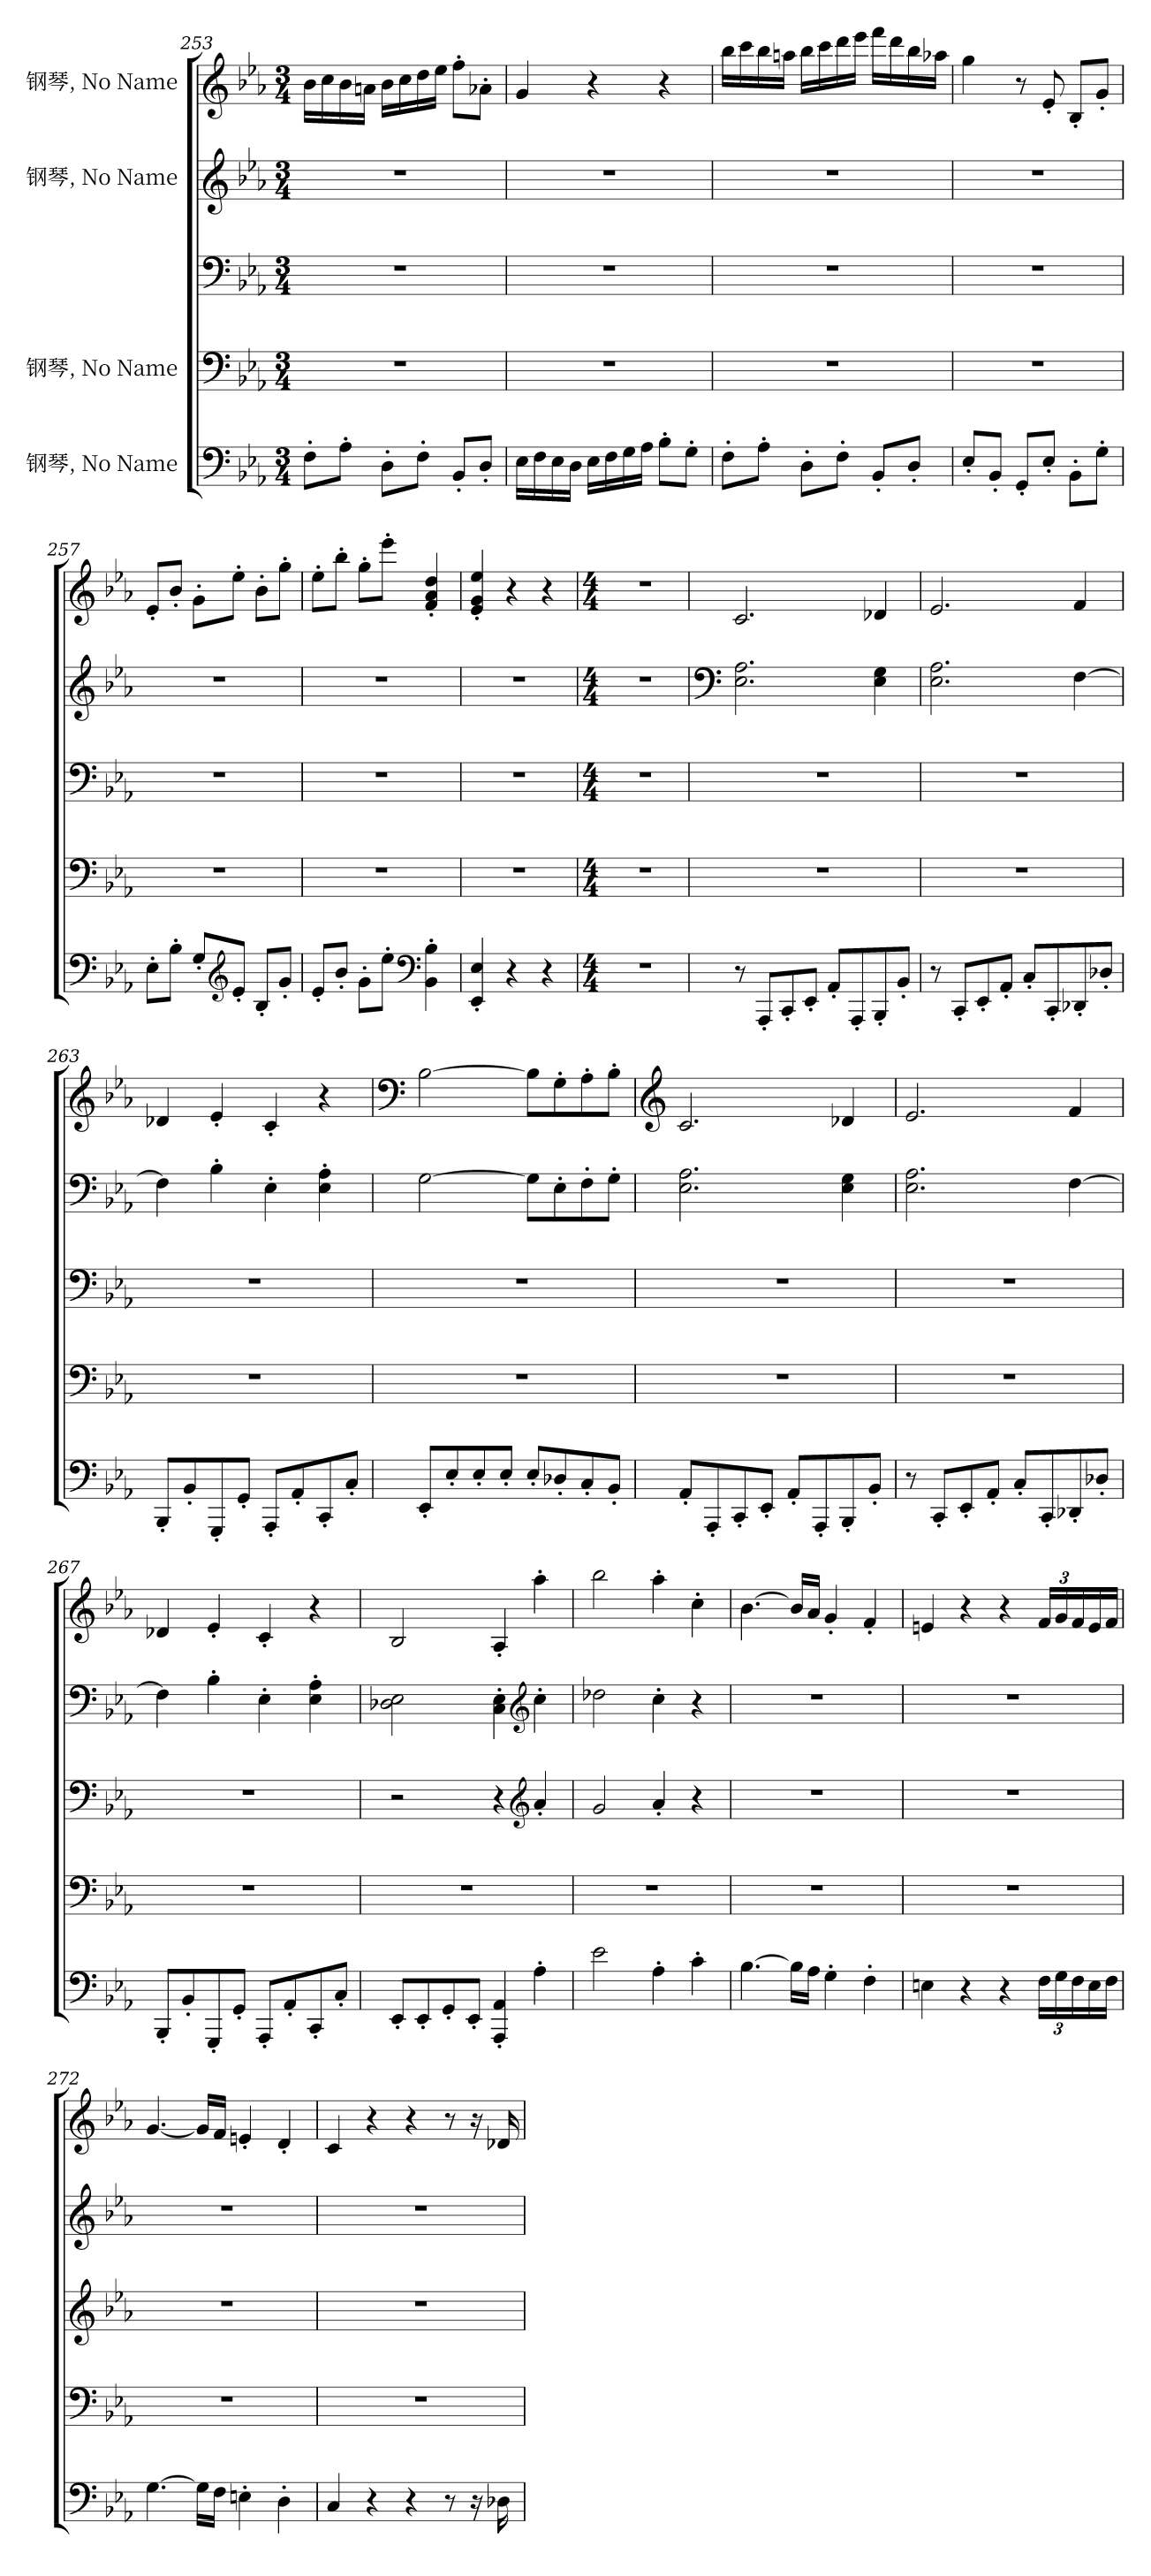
**kern	**kern	**kern	**kern	**kern
*part4	*part3	*part3	*part2	*part1
*staff5	*staff4	*staff3	*staff2	*staff1
*I"钢琴, No Name	*I"钢琴, No Name	*	*I"钢琴, No Name	*I"钢琴, No Name
*clefF4	*clefF4	*clefF4	*clefG2	*clefG2
*k[b-e-a-]	*k[b-e-a-]	*k[b-e-a-]	*k[b-e-a-]	*k[b-e-a-]
*M3/4	*M3/4	*M3/4	*M3/4	*M3/4
=253	=253	=253	=253	=253
8F'\L	2.r	2.r	2.r	16b-\LL
.	.	.	.	16cc\
8A-'\J	.	.	.	16b-\
.	.	.	.	16an\JJ
8D'\L	.	.	.	16b-\LL
.	.	.	.	16cc\
8F'\J	.	.	.	16dd\
.	.	.	.	16ee-\JJ
8BB-'/L	.	.	.	8ff'\L
8D'/J	.	.	.	8a-X'\J
!!LO:LB:g=z
=254	=254	=254	=254	=254
*	*	*	*	*MM144
16E-\LL	2.r	2.r	2.r	4g/
16F\	.	.	.	.
16E-\	.	.	.	.
16D\JJ	.	.	.	.
16E-\LL	.	.	.	4r
16F\	.	.	.	.
16G\	.	.	.	.
16A-\JJ	.	.	.	.
8B-'\L	.	.	.	4r
8G'\J	.	.	.	.
=255	=255	=255	=255	=255
8F'\L	2.r	2.r	2.r	16bb-\LL
.	.	.	.	16ccc\
8A-'\J	.	.	.	16bb-\
.	.	.	.	16aan\JJ
8D'\L	.	.	.	16bb-\LL
.	.	.	.	16ccc\
8F'\J	.	.	.	16ddd\
.	.	.	.	16eee-\JJ
8BB-'/L	.	.	.	16fff\LL
.	.	.	.	16ddd\
8D'/J	.	.	.	16bb-\
*	*	*	*	*MM142
.	.	.	.	16aa-X\JJ
=256	=256	=256	=256	=256
8E-'/L	2.r	2.r	2.r	4gg\
8BB-'/J	.	.	.	.
8GG'/L	.	.	.	8r
8E-'/J	.	.	.	8e-'/
8BB-'\L	.	.	.	8B-'/L
8G'\J	.	.	.	8g'/J
!!LO:PB:g=z
=257	=257	=257	=257	=257
8E-'\L	2.r	2.r	2.r	8e-'/L
8B-'\J	.	.	.	8b-'/J
8G'/L	.	.	.	8g'\L
*clefG2	*	*	*	*
8e-'/J	.	.	.	8ee-'\J
8B-'/L	.	.	.	8b-'\L
8g'/J	.	.	.	8gg'\J
=258	=258	=258	=258	=258
8e-'/L	2.r	2.r	2.r	8ee-'\L
8b-'/J	.	.	.	8bb-'\J
8g'\L	.	.	.	8gg'\L
8ee-'\J	.	.	.	8eee-'\J
*clefF4	*	*	*	*
*	*	*	*	*MM123
4BB-\' 4B-\'	.	.	.	4f/' 4a-/' 4dd/'
=259	=259	=259	=259	=259
4EE-/' 4E-/'	2.r	2.r	2.r	4e-/' 4g/' 4ee-/'
4r	.	.	.	4r
4r	.	.	.	4r
=260	=260	=260	=260	=260
*M4/4	*M4/4	*M4/4	*M4/4	*M4/4
*	*	*	*	*MM199
1r	1r	1r	1r	1r
=261	=261	=261	=261	=261
*	*	*	*clefF4	*
*	*	*	*	*MM196
8r	1r	1r	2.E-\ 2.A-\	2.c/
8AAA-'/L	.	.	.	.
8CC'/	.	.	.	.
8EE-'/J	.	.	.	.
8AA-'/L	.	.	.	.
8AAA-'/	.	.	.	.
8BBB-'/	.	.	4E-\ 4G\	4d-X/
8BB-'/J	.	.	.	.
!!LO:LB:g=z
=262	=262	=262	=262	=262
*	*	*	*	*MM196
8r	1r	1r	2.E-\ 2.A-\	2.e-/
8CC'/L	.	.	.	.
8EE-'/	.	.	.	.
8AA-'/J	.	.	.	.
8C'/L	.	.	.	.
8CC'/	.	.	.	.
8DD-X'/	.	.	[4F\	4f/
8D-X'/J	.	.	.	.
=263	=263	=263	=263	=263
*	*	*	*	*MM196
8BBB-'/L	1r	1r	4F\]	4d-X/
8BB-'/	.	.	.	.
8GGG'/	.	.	4B-'\	4e-'/
8GG'/J	.	.	.	.
8AAA-'/L	.	.	4E-'\	4c'/
8AA-'/	.	.	.	.
8CC'/	.	.	4E-\' 4A-\'	4r
8C'/J	.	.	.	.
=264	=264	=264	=264	=264
*	*	*	*	*clefF4
*	*	*	*	*MM196
8EE-'/L	1r	1r	[2G\	[2B-\
8E-'/	.	.	.	.
8E-'/	.	.	.	.
8E-'/J	.	.	.	.
8E-'/L	.	.	8G\L]	8B-\L]
8D-X'/	.	.	8E-'\	8G'\
8C'/	.	.	8F'\	8A-'\
8BB-'/J	.	.	8G'\J	8B-'\J
=265	=265	=265	=265	=265
*	*	*	*	*clefG2
*	*	*	*	*MM196
8AA-'/L	1r	1r	2.E-\ 2.A-\	2.c/
8AAA-'/	.	.	.	.
8CC'/	.	.	.	.
8EE-'/J	.	.	.	.
8AA-'/L	.	.	.	.
8AAA-'/	.	.	.	.
8BBB-'/	.	.	4E-\ 4G\	4d-X/
8BB-'/J	.	.	.	.
!!LO:PB:g=z
=266	=266	=266	=266	=266
*	*	*	*	*MM196
8r	1r	1r	2.E-\ 2.A-\	2.e-/
8CC'/L	.	.	.	.
8EE-'/	.	.	.	.
8AA-'/J	.	.	.	.
8C'/L	.	.	.	.
8CC'/	.	.	.	.
8DD-X'/	.	.	[4F\	4f/
8D-X'/J	.	.	.	.
=267	=267	=267	=267	=267
*	*	*	*	*MM196
8BBB-'/L	1r	1r	4F\]	4d-X/
8BB-'/	.	.	.	.
8GGG'/	.	.	4B-'\	4e-'/
8GG'/J	.	.	.	.
8AAA-'/L	.	.	4E-'\	4c'/
8AA-'/	.	.	.	.
8CC'/	.	.	4E-\' 4A-\'	4r
8C'/J	.	.	.	.
=268	=268	=268	=268	=268
8EE-'/L	1r	2r	2D-X\ 2E-\	2B-/
8EE-'/	.	.	.	.
8GG'/	.	.	.	.
8EE-'/J	.	.	.	.
*	*	*	*	*MM190
4AAA-/' 4AA-/'	.	4r	4C\' 4E-\'	4A-'/
*	*	*clefG2	*clefG2	*
4A-'\	.	4a-'/	4cc'\	4aa-'\
=269	=269	=269	=269	=269
*	*	*	*	*MM194
2e-\	1r	2g/	2dd-X\	2bb-\
4A-'\	.	4a-'/	4cc'\	4aa-'\
*	*	*	*	*MM194
4c'\	.	4r	4r	4cc'\
=270	=270	=270	=270	=270
*	*	*	*	*MM194
[4.B-\	1r	1r	1r	[4.b-\
16B-\LL]	.	.	.	16b-/LL]
16A-\JJ	.	.	.	16a-/JJ
4G'\	.	.	.	4g'/
4F'\	.	.	.	4f'/
!!LO:LB:g=z
=271	=271	=271	=271	=271
4En\	1r	1r	1r	4en/
4r	.	.	.	4r
4r	.	.	.	4r
*Xbrackettup	*	*	*	*Xbrackettup
24F\LL	.	.	.	24f/LL
24G\	.	.	.	24g/
24F\	.	.	.	24f/
16E\	.	.	.	16e/
16F\JJ	.	.	.	16f/JJ
=272	=272	=272	=272	=272
*	*	*	*	*MM194
[4.G\	1r	1r	1r	[4.g/
16G\LL]	.	.	.	16g/LL]
*	*	*	*	*MM192
16F\JJ	.	.	.	16f/JJ
4En'\	.	.	.	4en'/
4D'\	.	.	.	4d'/
=273	=273	=273	=273	=273
4C/	1r	1r	1r	4c/
4r	.	.	.	4r
4r	.	.	.	4r
8r	.	.	.	8r
*	*	*	*	*MM188
16r	.	.	.	16r
16D-X\	.	.	.	16d-X/
=	=	=	=	=
*-	*-	*-	*-	*-
